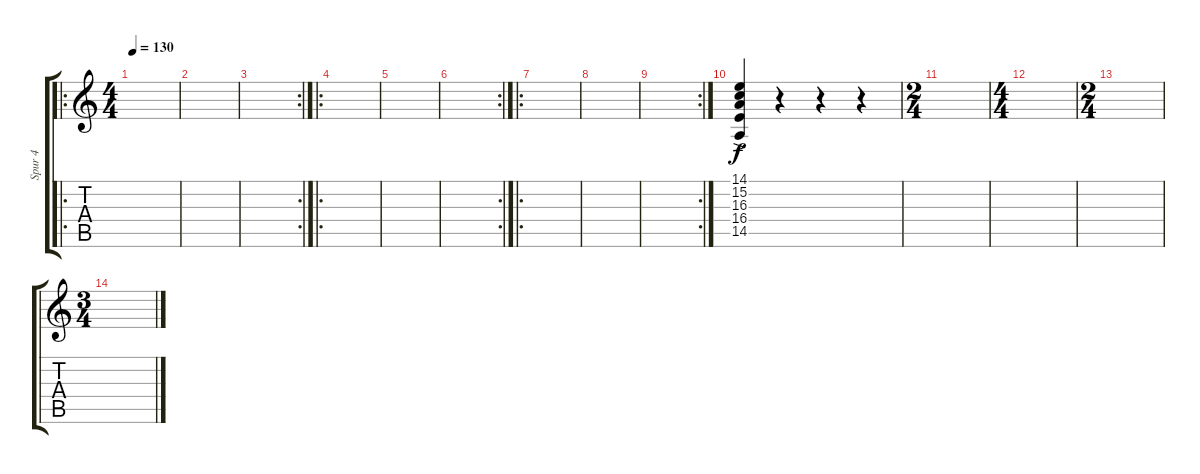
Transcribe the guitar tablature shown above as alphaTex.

\track ("Spur 4" "Spur 4") {instrument trumpet}
\staff {score tabs}
\tuning (D4 A3 F3 C3 G2 D2) {hide}
\ro
\ts (4 4)
\tempo 130
\clef g2
\ks c
|
|
\rc 2
|
\ro
|
|
\rc 2
|
\ro
|
|
\rc 2
|
(14.1 15.2 16.3 16.4{ac} 14.5).4 r.4 r.4 r.4 |
\ts (2 4)
|
\ts (4 4)
|
\ts (2 4)
|
\ts (3 4)
